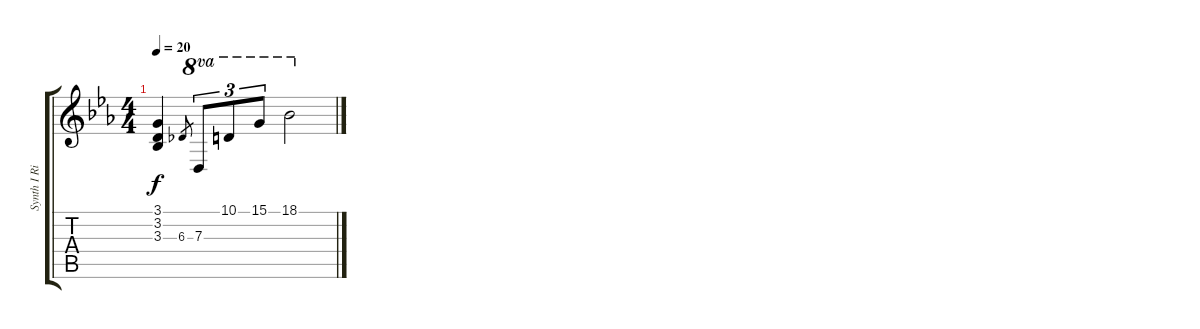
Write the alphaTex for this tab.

\track ("Synth I Right (Kotobuki Tsumugi)" "Synth I Ri") {instrument electricpiano1}
\staff {score tabs}
\tuning (E4 B3 G3 D3 A2 E2) {hide}
\ts (4 4)
\tempo 20
\clef g2
\ks eb
(3.1 3.2 3.3).4{dy f} 6.3.8{gr} 7.3.8{tu (3 2) ot 8va} 10.1.8{tu (3 2) ot 8va} 15.1.8{tu (3 2) ot 8va} 18.1.2{ot 8va}
